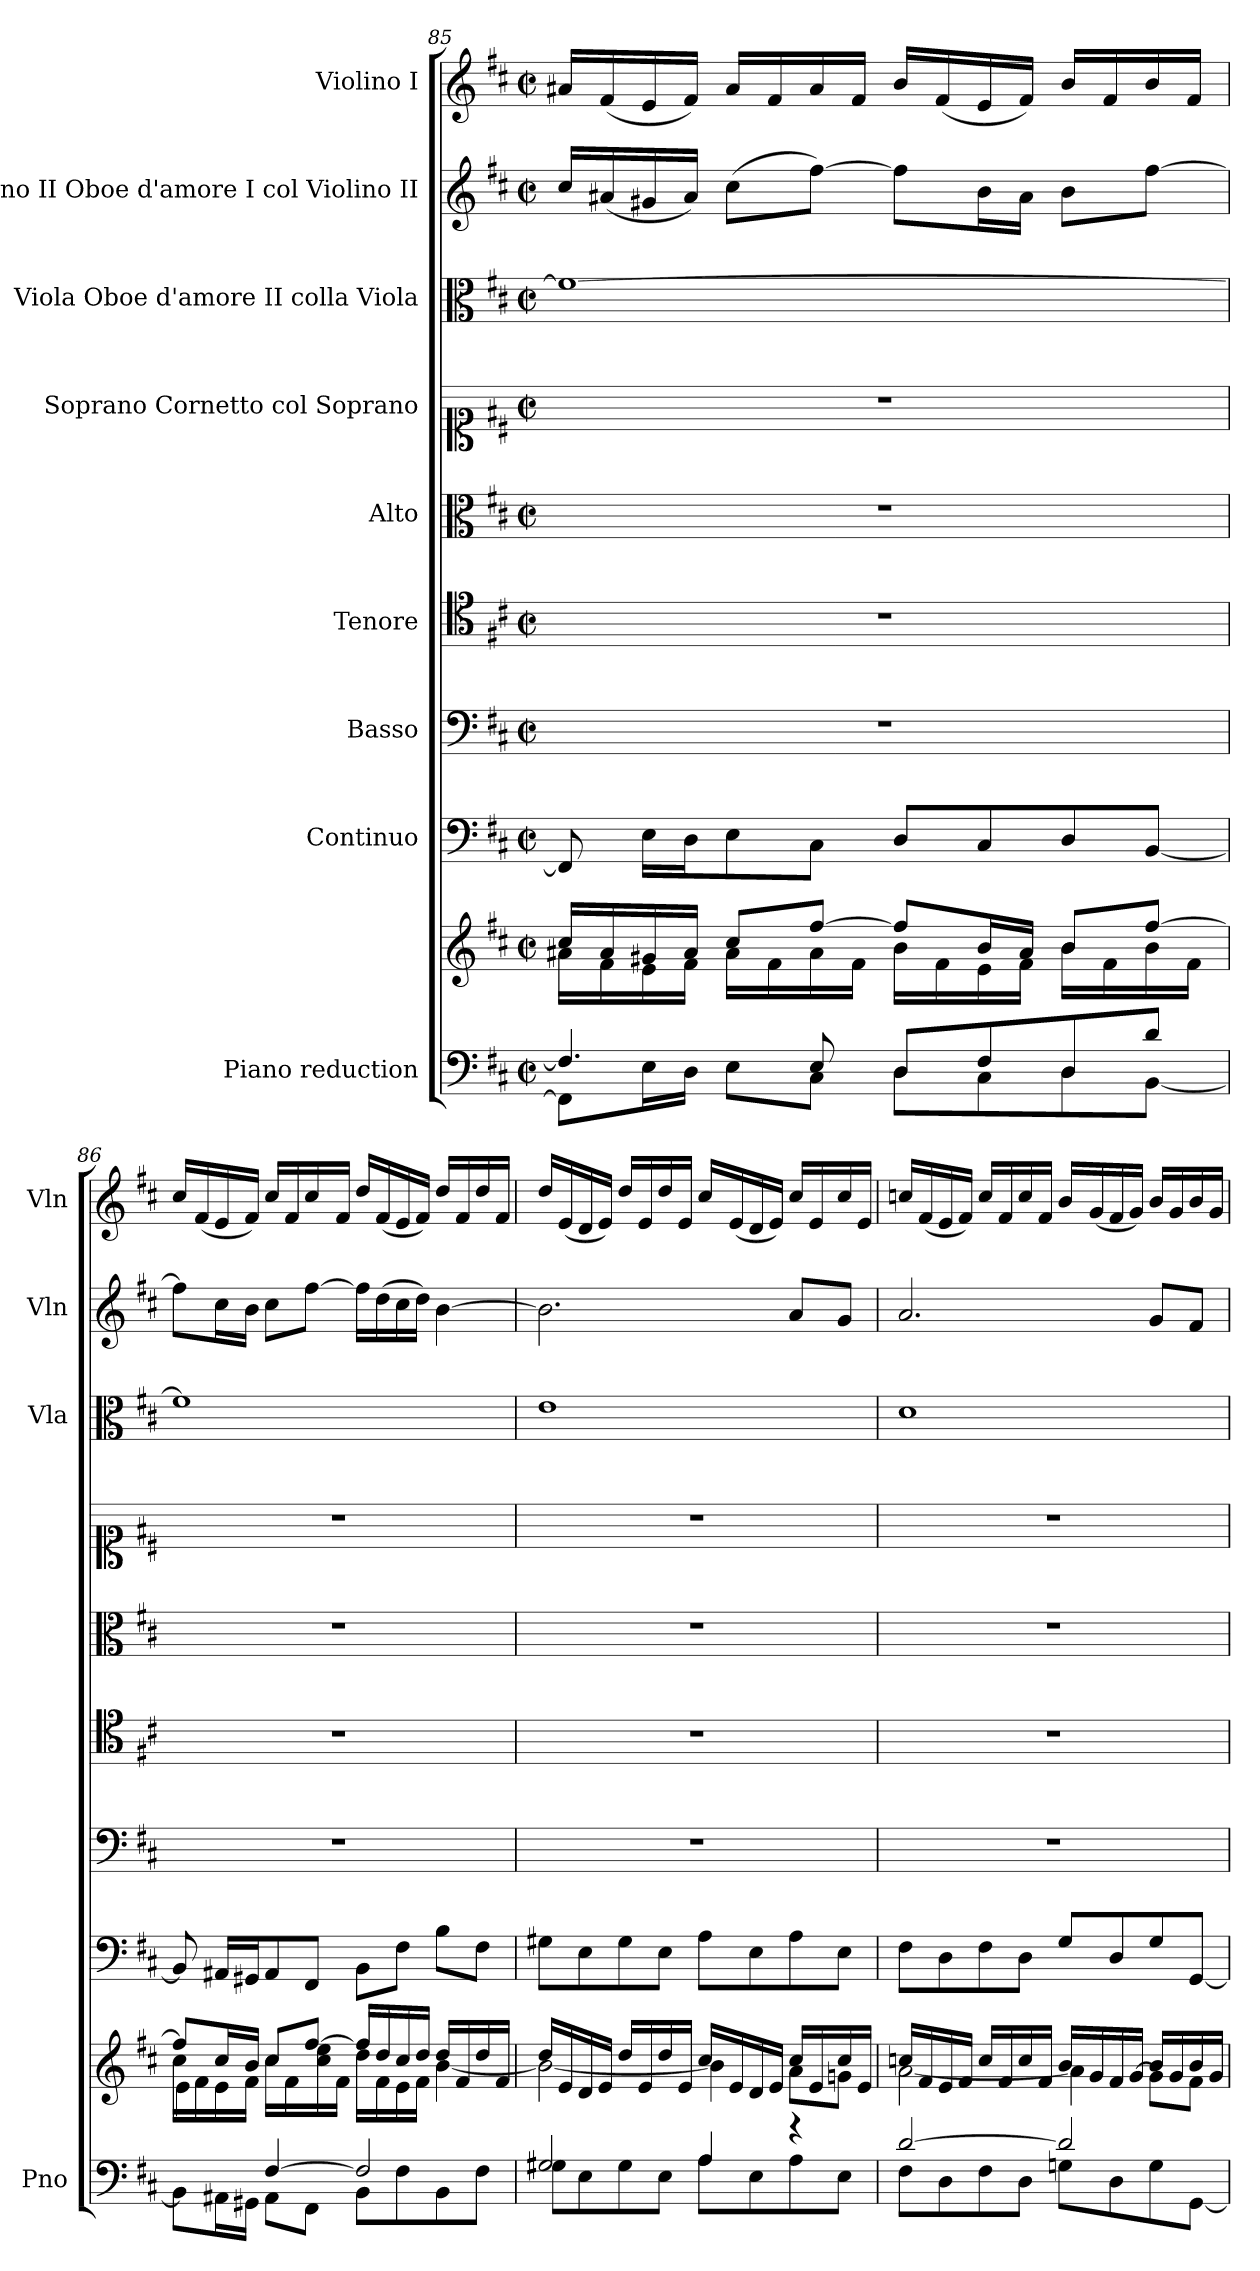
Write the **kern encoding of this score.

**kern	**kern	**kern	**kern	**kern	**kern	**kern	**kern	**kern	**kern
*part9	*part9	*part8	*part7	*part6	*part5	*part4	*part3	*part2	*part1
*staff10	*staff9	*staff8	*staff7	*staff6	*staff5	*staff4	*staff3	*staff2	*staff1
*I"Piano reduction	*	*I"Continuo	*I"Basso	*I"Tenore	*I"Alto	*I"Soprano Cornetto col Soprano	*I"Viola Oboe d'amore II colla Viola	*I"Violino II Oboe d'amore I col Violino II	*I"Violino I
*I'Pno	*	*	*	*	*	*	*I'Vla	*I'Vln	*I'Vln
!!LO:PB:g=z
*clefF4	*clefG2	*clefF4	*clefF4	*clefC4	*clefC3	*clefC1	*clefC3	*clefG2	*clefG2
*k[f#c#]	*k[f#c#]	*k[f#c#]	*k[f#c#]	*k[f#c#]	*k[f#c#]	*k[f#c#]	*k[f#c#]	*k[f#c#]	*k[f#c#]
*M2/2	*M2/2	*M2/2	*M2/2	*M2/2	*M2/2	*M2/2	*M2/2	*M2/2	*M2/2
*met(c|)	*met(c|)	*met(c|)	*met(c|)	*met(c|)	*met(c|)	*met(c|)	*met(c|)	*met(c|)	*met(c|)
=85	=85	=85	=85	=85	=85	=85	=85	=85	=85
*^	*^	*	*	*	*	*	*	*	*
4.F#/]	8FF#\L]	16cc#/LL	16a#X\LL	8FF#/]	1r	1r	1r	1r	1f#_	16cc#/LL	16a#X/LL
.	.	16a#/	16f#\	.	.	.	.	.	.	(<16a#X/	(<16f#/
.	16E\L	16g#X/	16e\	16E\LL	.	.	.	.	.	16g#X/	16e/
.	16D\JJ	16a#/JJ	16f#\JJ	16D\J	.	.	.	.	.	16a#/JJ)	16f#/JJ)
.	8E\L	8cc#/L	16a#\LL	8E\	.	.	.	.	.	(>8cc#\L	16a#/LL
.	.	.	16f#\	.	.	.	.	.	.	.	16f#/
8E/	8C#\J	[8ff#/J	16a#\	8C#\J	.	.	.	.	.	[8ff#\J)	16a#/
.	.	.	16f#\JJ	.	.	.	.	.	.	.	16f#/JJ
8D/L	8D\L	8ff#/L]	16b\LL	8D/L	.	.	.	.	.	8ff#\L]	16b/LL
.	.	.	16f#\	.	.	.	.	.	.	.	(<16f#/
8F#/	8C#\	16b/L	16e\	8C#/	.	.	.	.	.	16b\L	16e/
.	.	16a#/JJ	16f#\JJ	.	.	.	.	.	.	16a#\JJ	16f#/JJ)
8D/	8D\	8b/L	16b\LL	8D/	.	.	.	.	.	8b\L	16b/LL
.	.	.	16f#\	.	.	.	.	.	.	.	16f#/
8d/J	[8BB\J	[8ff#/J	16b\	[8BB/J	.	.	.	.	.	[8ff#\J	16b/
.	.	.	16f#\JJ	.	.	.	.	.	.	.	16f#/JJ
=86	=86	=86	=86	=86	=86	=86	=86	=86	=86	=86	=86
*	*	*	*^	*	*	*	*	*	*	*	*
4ryy	8BB\L]	8ff#/L]	16cc#\LL	4e\	8BB/]	1r	1r	1r	1r	1f#]	8ff#\L]	16cc#/LL
.	.	.	16f#\	.	.	.	.	.	.	.	.	(<16f#/
.	16AA#X\L	16cc#/L	16e\	.	16AA#X/LL	.	.	.	.	.	16cc#\L	16e/
.	16GG#X\JJ	16b/JJ	16f#\JJ	.	16GG#X/J	.	.	.	.	.	16b\JJ	16f#/JJ)
[4F#/	8AA#\L	8cc#/L	16cc#\LL	2.ryy	8AA#/	.	.	.	.	.	8cc#\L	16cc#/LL
.	.	.	16f#\	.	.	.	.	.	.	.	.	16f#/
.	8FF#\J	[8ff#/J	16cc#\ 16ee\	.	8FF#/J	.	.	.	.	.	[8ff#\J	16cc#/
.	.	.	16f#\JJ	.	.	.	.	.	.	.	.	16f#/JJ
2F#/]	8BB\L	16ff#/LL]	16dd\LL	.	8BB\L	.	.	.	.	.	16ff#\LL]	16dd/LL
.	.	16dd/	16f#\	.	.	.	.	.	.	.	(>16dd\	(<16f#/
.	8F#\	16cc#/	16e\	.	8F#\J	.	.	.	.	.	16cc#\	16e/
.	.	16dd/JJ	16f#\JJ	.	.	.	.	.	.	.	16dd\JJ)	16f#/JJ)
.	8BB\	16dd/LL	[4b\	.	8B\L	.	.	.	.	.	[4b\	16dd/LL
.	.	16f#/	.	.	.	.	.	.	.	.	.	16f#/
.	8F#\J	16dd/	.	.	8F#\J	.	.	.	.	.	.	16dd/
.	.	16f#/JJ	.	.	.	.	.	.	.	.	.	16f#/JJ
*	*	*	*v	*v	*	*	*	*	*	*	*	*
=87	=87	=87	=87	=87	=87	=87	=87	=87	=87	=87	=87
2G#X/	8G#\L	16dd/LL	2b\_	8G#X\L	1r	1r	1r	1r	1e	2.b\]	16dd/LL
.	.	16e/	.	.	.	.	.	.	.	.	(<16e/
.	8E\	16d/	.	8E\	.	.	.	.	.	.	16d/
.	.	16e/JJ	.	.	.	.	.	.	.	.	16e/JJ)
.	8G#\	16dd/LL	.	8G#\	.	.	.	.	.	.	16dd/LL
.	.	16e/	.	.	.	.	.	.	.	.	16e/
.	8E\J	16dd/	.	8E\J	.	.	.	.	.	.	16dd/
.	.	16e/JJ	.	.	.	.	.	.	.	.	16e/JJ
4A/	8A\L	16cc#/LL	4b\]	8A\L	.	.	.	.	.	.	16cc#/LL
.	.	16e/	.	.	.	.	.	.	.	.	(<16e/
.	8E\	16d/	.	8E\	.	.	.	.	.	.	16d/
.	.	16e/JJ	.	.	.	.	.	.	.	.	16e/JJ)
4r	8A\	16cc#/LL	8a\L	8A\	.	.	.	.	.	8a/L	16cc#/LL
.	.	16e/	.	.	.	.	.	.	.	.	16e/
.	8E\J	16cc#/	8gn\J	8E\J	.	.	.	.	.	8g/J	16cc#/
.	.	16e/JJ	.	.	.	.	.	.	.	.	16e/JJ
!!LO:PB:g=z
=88	=88	=88	=88	=88	=88	=88	=88	=88	=88	=88	=88
[2d/	8F#\L	16ccn/LL	[2a\	8F#\L	1r	1r	1r	1r	1d	2.a/	16ccn/LL
.	.	16f#/	.	.	.	.	.	.	.	.	(<16f#/
.	8D\	16e/	.	8D\	.	.	.	.	.	.	16e/
.	.	16f#/JJ	.	.	.	.	.	.	.	.	16f#/JJ)
.	8F#\	16cc/LL	.	8F#\	.	.	.	.	.	.	16cc/LL
.	.	16f#/	.	.	.	.	.	.	.	.	16f#/
.	8D\J	16cc/	.	8D\J	.	.	.	.	.	.	16cc/
.	.	16f#/JJ	.	.	.	.	.	.	.	.	16f#/JJ
2d/]	8Gn\L	16b/LL	4a\]	8G/L	.	.	.	.	.	.	16b/LL
.	.	16g/	.	.	.	.	.	.	.	.	(<16g/
.	8D\	16f#/	.	8D/	.	.	.	.	.	.	16f#/
.	.	[16g/JJ	.	.	.	.	.	.	.	.	16g/JJ)
.	8G\	16b/LL	8g\L]	8G/	.	.	.	.	.	8g/L	16b/LL
.	.	16g/	.	.	.	.	.	.	.	.	16g/
.	[8GG\J	16b/	8f#\J	[8GG/J	.	.	.	.	.	8f#/J	16b/
.	.	16g/JJ	.	.	.	.	.	.	.	.	16g/JJ
*v	*v	*	*	*	*	*	*	*	*	*	*
*	*v	*v	*	*	*	*	*	*	*	*
=	=	=	=	=	=	=	=	=	=
*-	*-	*-	*-	*-	*-	*-	*-	*-	*-
